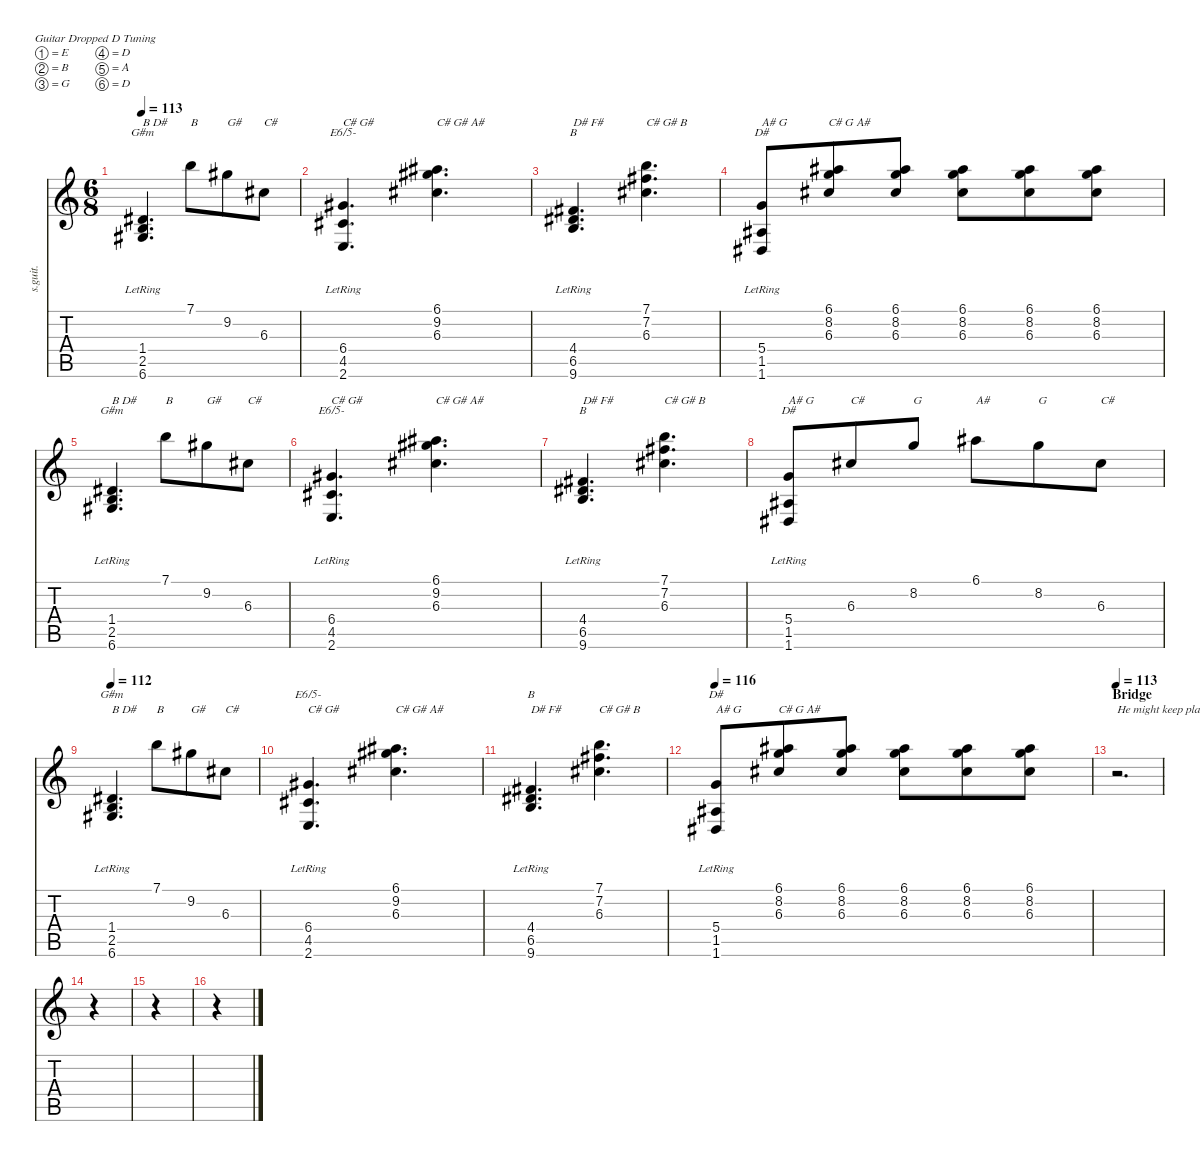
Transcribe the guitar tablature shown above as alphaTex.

\defaultSystemsLayout 4
\hideDynamics
\bracketExtendMode nobrackets
\track ("Serj - Piano" "s.guit.") {instrument acousticgrandpiano}
\staff {score tabs}
\tuning (E4 B3 G3 D3 A2 D2)
\displaytranspose 12
\chord ("G#m" 3 1 2 2 0 x) {showdiagram false}
\chord ("E6/5-" 3 1 2 2 0 x) {showdiagram false}
\chord ("B" 3 1 2 2 0 x) {showdiagram false}
\chord ("D#" 3 1 2 2 0 x) {showdiagram false}
\ts (6 8)
\tempo 113
\clef g2
\ks c
(1.4{lr acc #} 2.5{lr} 6.6{lr acc #}).4{d ch "G#m" txt "B D#" lyrics (0 "") lyrics (1 "") lyrics (2 "") lyrics (3 "") lyrics (4 "") dy f} 7.1.8{txt "B" lyrics (0 "") lyrics (1 "") lyrics (2 "") lyrics (3 "") lyrics (4 "")} 9.2{acc #}.8{txt "G#" lyrics (0 "") lyrics (1 "") lyrics (2 "") lyrics (3 "") lyrics (4 "")} 6.3{acc #}.8{txt "C#" lyrics (0 "") lyrics (1 "") lyrics (2 "") lyrics (3 "") lyrics (4 "")} |
(6.4{lr acc #} 4.5{lr acc #} 2.6{lr}).4{d ch "E6/5-" txt "C# G#" lyrics (0 "") lyrics (1 "") lyrics (2 "") lyrics (3 "") lyrics (4 "")} (6.1{acc #} 9.2{acc #} 6.3{acc #}).4{d txt "C# G# A#" lyrics (0 "") lyrics (1 "") lyrics (2 "") lyrics (3 "") lyrics (4 "")} |
(4.4{lr acc #} 6.5{lr acc #} 9.6{lr}).4{d ch "B" txt "D# F#" lyrics (0 "") lyrics (1 "") lyrics (2 "") lyrics (3 "") lyrics (4 "")} (7.1 7.2{acc #} 6.3{acc #}).4{d txt "C# G# B" lyrics (0 "") lyrics (1 "") lyrics (2 "") lyrics (3 "") lyrics (4 "")} |
(5.4{lr} 1.5{lr acc #} 1.6{lr acc #}).8{ch "D#" txt "A# G" lyrics (0 "") lyrics (1 "") lyrics (2 "") lyrics (3 "") lyrics (4 "")} (6.1{acc #} 8.2 6.3{acc #}).8{txt "C# G A#" lyrics (0 "") lyrics (1 "") lyrics (2 "") lyrics (3 "") lyrics (4 "")} (6.1{acc #} 8.2 6.3{acc #}).8{lyrics (0 "") lyrics (1 "") lyrics (2 "") lyrics (3 "") lyrics (4 "")} (6.1{acc #} 8.2 6.3{acc #}).8{lyrics (0 "") lyrics (1 "") lyrics (2 "") lyrics (3 "") lyrics (4 "")} (6.1{acc #} 8.2 6.3{acc #}).8{lyrics (0 "") lyrics (1 "") lyrics (2 "") lyrics (3 "") lyrics (4 "")} (6.1{acc #} 8.2 6.3{acc #}).8{lyrics (0 "") lyrics (1 "") lyrics (2 "") lyrics (3 "") lyrics (4 "")} |
(1.4{lr acc #} 2.5{lr} 6.6{lr acc #}).4{d ch "G#m" txt "B D#" lyrics (0 "") lyrics (1 "") lyrics (2 "") lyrics (3 "") lyrics (4 "")} 7.1.8{txt "B" lyrics (0 "") lyrics (1 "") lyrics (2 "") lyrics (3 "") lyrics (4 "")} 9.2{acc #}.8{txt "G#" lyrics (0 "") lyrics (1 "") lyrics (2 "") lyrics (3 "") lyrics (4 "")} 6.3{acc #}.8{txt "C#" lyrics (0 "") lyrics (1 "") lyrics (2 "") lyrics (3 "") lyrics (4 "")} |
(6.4{lr acc #} 4.5{lr acc #} 2.6{lr}).4{d ch "E6/5-" txt "C# G#" lyrics (0 "") lyrics (1 "") lyrics (2 "") lyrics (3 "") lyrics (4 "")} (6.1{acc #} 9.2{acc #} 6.3{acc #}).4{d txt "C# G# A#" lyrics (0 "") lyrics (1 "") lyrics (2 "") lyrics (3 "") lyrics (4 "")} |
(4.4{lr acc #} 6.5{lr acc #} 9.6{lr}).4{d ch "B" txt "D# F#" lyrics (0 "") lyrics (1 "") lyrics (2 "") lyrics (3 "") lyrics (4 "")} (7.1 7.2{acc #} 6.3{acc #}).4{d txt "C# G# B" lyrics (0 "") lyrics (1 "") lyrics (2 "") lyrics (3 "") lyrics (4 "")} |
(5.4{lr} 1.5{lr acc #} 1.6{lr acc #}).8{ch "D#" txt "A# G" lyrics (0 "") lyrics (1 "") lyrics (2 "") lyrics (3 "") lyrics (4 "")} 6.3{acc #}.8{txt "C#" lyrics (0 "") lyrics (1 "") lyrics (2 "") lyrics (3 "") lyrics (4 "")} 8.2.8{txt "G" lyrics (0 "") lyrics (1 "") lyrics (2 "") lyrics (3 "") lyrics (4 "")} 6.1{acc #}.8{txt "A#" lyrics (0 "") lyrics (1 "") lyrics (2 "") lyrics (3 "") lyrics (4 "")} 8.2.8{txt "G" lyrics (0 "") lyrics (1 "") lyrics (2 "") lyrics (3 "") lyrics (4 "")} 6.3{acc #}.8{txt "C#" lyrics (0 "") lyrics (1 "") lyrics (2 "") lyrics (3 "") lyrics (4 "")} |
\tempo 112
(1.4{lr acc #} 2.5{lr} 6.6{lr acc #}).4{d ch "G#m" txt "B D#" lyrics (0 "") lyrics (1 "") lyrics (2 "") lyrics (3 "") lyrics (4 "")} 7.1.8{txt "B" lyrics (0 "") lyrics (1 "") lyrics (2 "") lyrics (3 "") lyrics (4 "")} 9.2{acc #}.8{txt "G#" lyrics (0 "") lyrics (1 "") lyrics (2 "") lyrics (3 "") lyrics (4 "")} 6.3{acc #}.8{txt "C#" lyrics (0 "") lyrics (1 "") lyrics (2 "") lyrics (3 "") lyrics (4 "")} |
(6.4{lr acc #} 4.5{lr acc #} 2.6{lr}).4{d ch "E6/5-" txt "C# G#" lyrics (0 "") lyrics (1 "") lyrics (2 "") lyrics (3 "") lyrics (4 "")} (6.1{acc #} 9.2{acc #} 6.3{acc #}).4{d txt "C# G# A#" lyrics (0 "") lyrics (1 "") lyrics (2 "") lyrics (3 "") lyrics (4 "")} |
(4.4{lr acc #} 6.5{lr acc #} 9.6{lr}).4{d ch "B" txt "D# F#" lyrics (0 "") lyrics (1 "") lyrics (2 "") lyrics (3 "") lyrics (4 "")} (7.1 7.2{acc #} 6.3{acc #}).4{d txt "C# G# B" lyrics (0 "") lyrics (1 "") lyrics (2 "") lyrics (3 "") lyrics (4 "")} |
\tempo 116
(5.4{lr} 1.5{lr acc #} 1.6{lr acc #}).8{ch "D#" txt "A# G" lyrics (0 "") lyrics (1 "") lyrics (2 "") lyrics (3 "") lyrics (4 "")} (6.1{acc #} 8.2 6.3{acc #}).8{txt "C# G A#" lyrics (0 "") lyrics (1 "") lyrics (2 "") lyrics (3 "") lyrics (4 "")} (6.1{acc #} 8.2 6.3{acc #}).8{lyrics (0 "") lyrics (1 "") lyrics (2 "") lyrics (3 "") lyrics (4 "")} (6.1{acc #} 8.2 6.3{acc #}).8{lyrics (0 "") lyrics (1 "") lyrics (2 "") lyrics (3 "") lyrics (4 "")} (6.1{acc #} 8.2 6.3{acc #}).8{lyrics (0 "") lyrics (1 "") lyrics (2 "") lyrics (3 "") lyrics (4 "")} (6.1{acc #} 8.2 6.3{acc #}).8{lyrics (0 "") lyrics (1 "") lyrics (2 "") lyrics (3 "") lyrics (4 "")} |
\section ("" "Bridge")
\tempo 113
r.2{d txt "He might keep playing."} |
r.4 |
r.4 |
r.4
